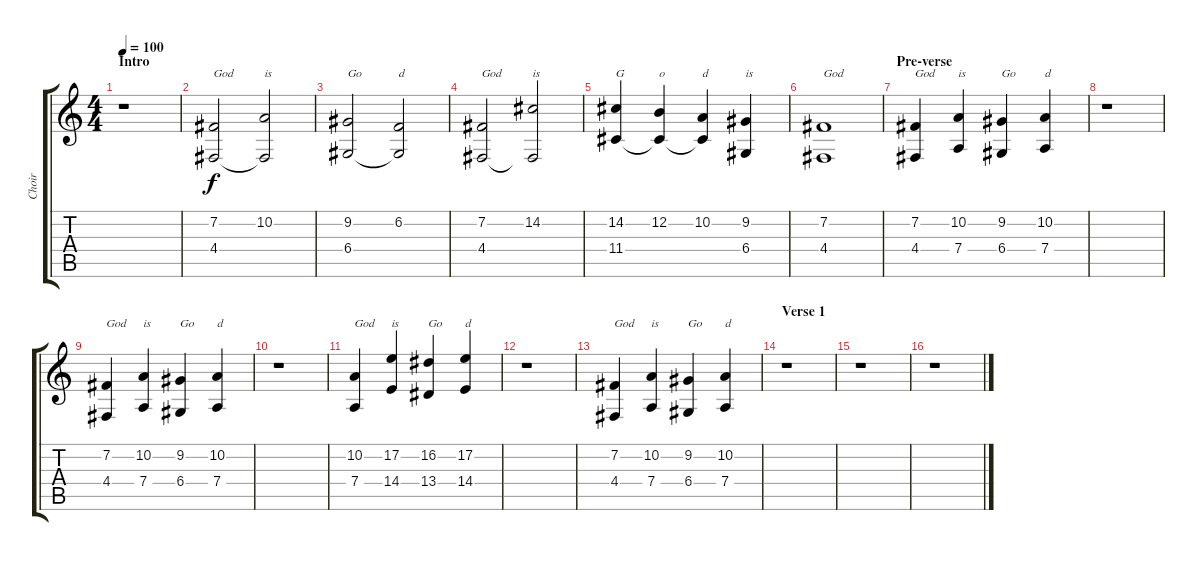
\track ("Choir" "Choir") {instrument choiraahs}
\staff {score tabs}
\tuning (E4 B3 G3 D3 A2 E2) {hide}
\ts (4 4)
\section ("" "Intro")
\tempo 100
\clef g2
\ks c
r.1{dy f instrument choiraahs} |
(7.2 4.4).2{txt "God"} (10.2 4.4{t}).2{txt "is"} |
(9.2 6.4).2{txt "Go"} (6.2 6.4{t}).2{txt "d"} |
(7.2 4.4).2{txt "God"} (14.2 4.4{t}).2{txt "is"} |
(14.2 11.4).4{txt "G"} (12.2 11.4{t}).4{txt "o"} (10.2 11.4{t}).4{txt "d"} (9.2 6.4).4{txt "is"} |
(7.2 4.4).1{txt "God"} |
\section ("" "Pre-verse")
(7.2 4.4).4{txt "God"} (10.2 7.4).4{txt "is"} (9.2 6.4).4{txt "Go"} (10.2 7.4).4{txt "d"} |
r.1 |
(7.2 4.4).4{txt "God"} (10.2 7.4).4{txt "is"} (9.2 6.4).4{txt "Go"} (10.2 7.4).4{txt "d"} |
r.1 |
(10.2 7.4).4{txt "God"} (17.2 14.4).4{txt "is"} (16.2 13.4).4{txt "Go"} (17.2 14.4).4{txt "d"} |
r.1 |
(7.2 4.4).4{txt "God "} (10.2 7.4).4{txt "is"} (9.2 6.4).4{txt "Go"} (10.2 7.4).4{txt "d"} |
\section ("" "Verse 1")
r.1 |
r.1 |
r.1
